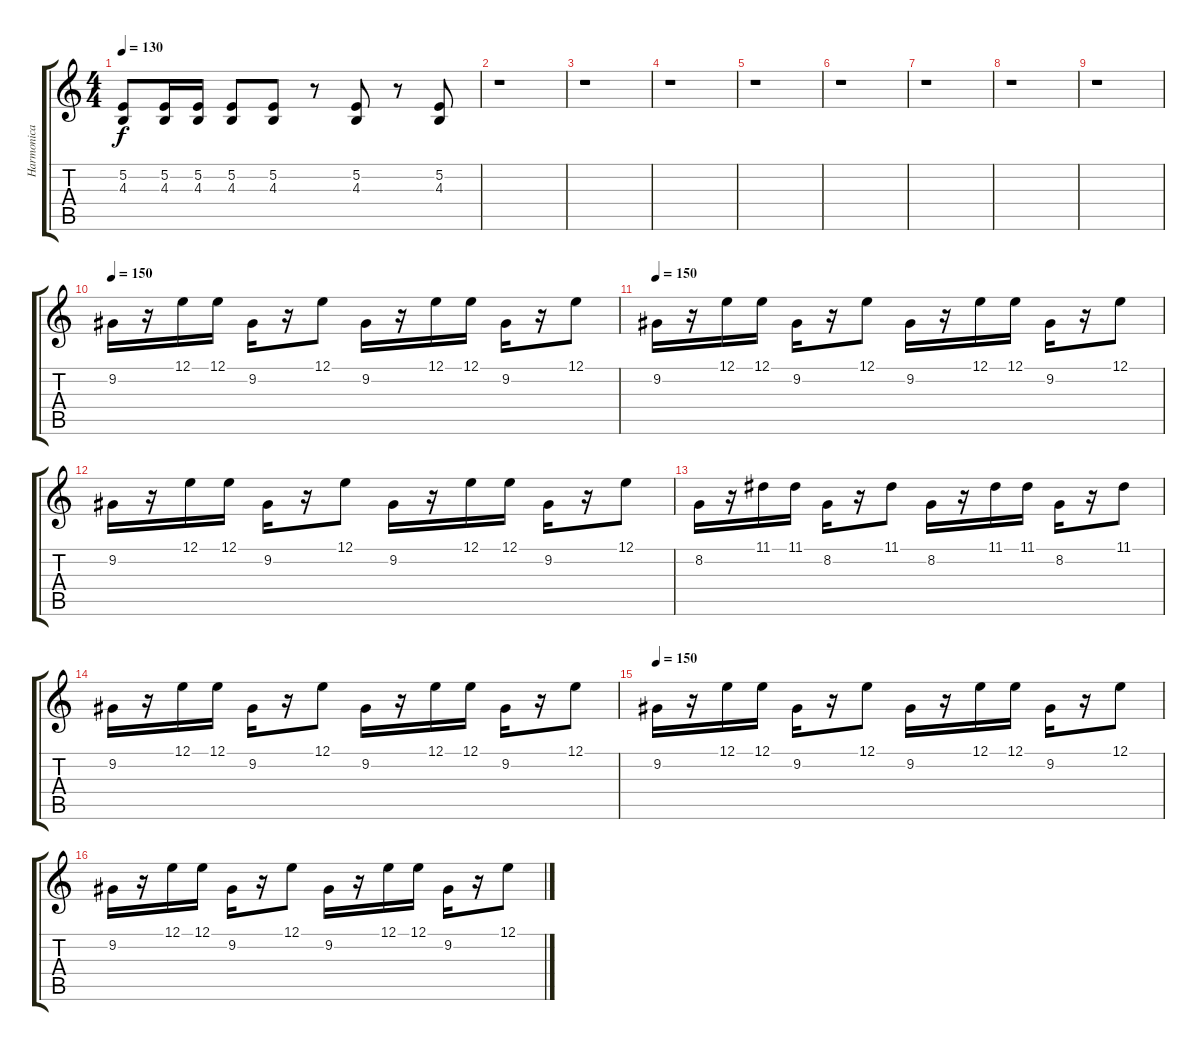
\track ("Harmonica" "Harmonica") {instrument harmonica}
\staff {score tabs}
\tuning (E4 B3 G3 D3 A2 D2) {hide}
\ts (4 4)
\tempo 130
\clef g2
\ks c
(5.2 4.3).8{dy f} (5.2 4.3).16 (5.2 4.3).16 (5.2 4.3).8 (5.2 4.3).8 r.8 (5.2 4.3).8 r.8 (5.2 4.3).8 |
r.1 |
r.1 |
r.1 |
r.1 |
r.1 |
r.1 |
r.1 |
r.1 |
\tempo 150
9.2.16{volume 7} r.16 12.1.16 12.1.16 9.2.16 r.16 12.1.8 9.2.16 r.16 12.1.16 12.1.16 9.2.16 r.16 12.1.8 |
\tempo 150
9.2.16 r.16 12.1.16 12.1.16 9.2.16 r.16 12.1.8 9.2.16 r.16 12.1.16 12.1.16 9.2.16 r.16 12.1.8 |
9.2.16 r.16 12.1.16 12.1.16 9.2.16 r.16 12.1.8 9.2.16 r.16 12.1.16 12.1.16 9.2.16 r.16 12.1.8 |
8.2.16 r.16 11.1.16 11.1.16 8.2.16 r.16 11.1.8 8.2.16 r.16 11.1.16 11.1.16 8.2.16 r.16 11.1.8 |
9.2.16 r.16 12.1.16 12.1.16 9.2.16 r.16 12.1.8 9.2.16 r.16 12.1.16 12.1.16 9.2.16 r.16 12.1.8 |
\tempo 150
9.2.16 r.16 12.1.16 12.1.16 9.2.16 r.16 12.1.8 9.2.16 r.16 12.1.16 12.1.16 9.2.16 r.16 12.1.8 |
9.2.16 r.16 12.1.16 12.1.16 9.2.16 r.16 12.1.8 9.2.16 r.16 12.1.16 12.1.16 9.2.16 r.16 12.1.8
